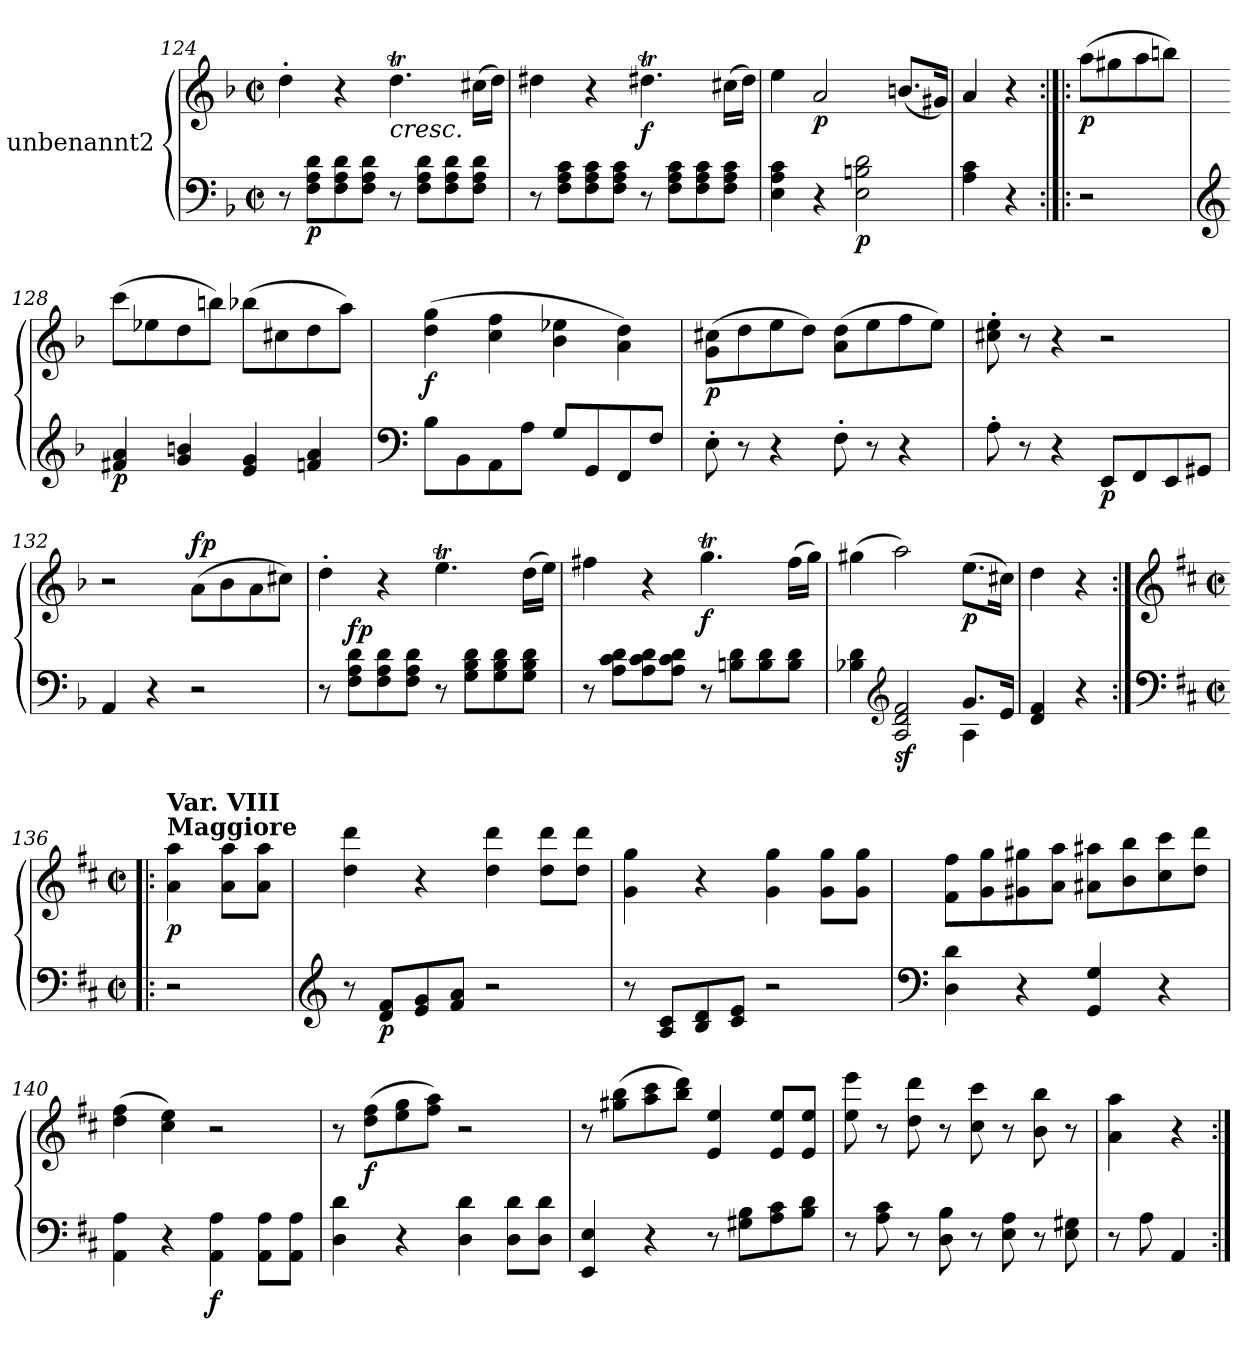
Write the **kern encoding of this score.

**kern	**kern	**dynam
*part1	*part1	*part1
*staff2	*staff1	*staff1/2
*I"unbenannt2	*	*
*clefF4	*clefG2	*
*k[b-]	*k[b-]	*
*M2/2	*M2/2	*
*met(c|)	*met(c|)	*
=124	=124	=124
8r	4dd'\	.
!	!	!LO:DY:b=2
8F\ 8A\ 8d\L	.	p
8F\ 8A\ 8d\	4r	.
8F\ 8A\ 8d\J	.	.
!	!LO:TX:b:i:t=cresc.	!
8r	4.ddT\	.
8F\ 8A\ 8d\L	.	.
8F\ 8A\ 8d\	.	.
8F\ 8A\ 8d\J	(>16cc#X\LL	.
.	16dd\JJ)	.
=125	=125	=125
8r	4dd#X\	.
8F\ 8A\ 8c\L	.	.
8F\ 8A\ 8c\	4r	.
8F\ 8A\ 8c\J	.	.
!	!	!LO:DY:b
8r	4.dd#Xt\	f
8F\ 8A\ 8c\L	.	.
8F\ 8A\ 8c\	.	.
8F\ 8A\ 8c\J	(>16cc#X\LL	.
.	16dd#\JJ)	.
=126	=126	=126
4E\ 4A\ 4c\	4ee\	.
!	!	!LO:DY:b
4r	2a/	p
!	!	!LO:DY:b=2
2E\ 2Bn\ 2d\	.	p
.	(<8.bn/L	.
.	16g#X/Jk)	.
=127	=127	=127
4A\ 4c\	4a/	.
4r	4r	.
!!LO:LB:g=z
=127X15:|!|:	=127X15:|!|:	=127X15:|!|:
!	!	!LO:DY:b
2r	(>8aa\L	p
.	8gg#X\	.
.	8aa\	.
.	8bbn\J)	.
=128	=128	=128
*clefG2	*	*
!	!	!LO:DY:b=2
4f#X/ 4a/	(>8ccc\L	p
.	8ee-X\	.
4g/ 4bn/	8dd\	.
.	8bbn\J)	.
4e/ 4g/	(>8bb-X\L	.
.	8cc#X\	.
4fn/ 4a/	8dd\	.
.	8aa\J)	.
=129	=129	=129
*clefF4	*	*
!	!	!LO:DY:b
8B-\L	(>4dd\ 4gg\	f
8BB-\	.	.
8AA\	4cc\ 4ff\	.
8A\J	.	.
8G/L	4b-\ 4ee-X\	.
8GG/	.	.
8FF/	4a\ 4dd\)	.
8F/J	.	.
=130	=130	=130
!	!	!LO:DY:b
8E'\	(>8g\ 8cc#X\L	p
8r	8dd\	.
4r	8ee\	.
.	8dd\J)	.
8F'\	(>8a\ 8dd\L	.
8r	8ee\	.
4r	8ff\	.
.	8ee\J)	.
=131	=131	=131
8A'\	8cc#X\' 8ee\'	.
8r	8r	.
4r	4r	.
!	!	!LO:DY:b=2
8EE/L	2r	p
8FF/	.	.
8EE/	.	.
8GG#X/J	.	.
!!LO:LB:g=z
=132	=132	=132
4AA/	2r	.
4r	.	.
!	!	!LO:DY:b
!	!	!LO:DY:n=1:a
2r	(>8a\L	f p
.	8b-\	.
.	8a\	.
.	8cc#X\J)	.
=133	=133	=133
8r	4dd'\	.
!	!	!LO:DY:b=2
!	!	!LO:DY:n=1:a=2
8F\ 8A\ 8d\L	.	f p
8F\ 8A\ 8d\	4r	.
8F\ 8A\ 8d\J	.	.
8r	4.eet\	.
8G\ 8B-\ 8d\L	.	.
8G\ 8B-\ 8d\	.	.
8G\ 8B-\ 8d\J	(>16dd\LL	.
.	16ee\JJ)	.
=134	=134	=134
8r	4ff#X\	.
8A\ 8c\ 8d\L	.	.
8A\ 8c\ 8d\	4r	.
8A\ 8c\ 8d\J	.	.
!	!	!LO:DY:b
8r	4.ggT\	f
8Bn\ 8d\L	.	.
8B\ 8d\	.	.
8B\ 8d\J	(>16ff#\LL	.
.	16gg\JJ)	.
=135	=135	=135
*^	*	*
4B-X\ 4d\	2.ryy	(>4gg#X\	.
*clefG2	*	*	*
!	!	!	!LO:DY:b=2
2A/ 2d/ 2f/	.	2aa\)	sf
!	!	!	!LO:DY:b
8.g/L	4A\	(>8.ee\L	p
16e/Jk	.	16cc#X\Jk)	.
*v	*v	*	*
=136	=136	=136
4d/ 4f/	4dd\	.
4r	4r	.
!!LO:LB:g=z
=136X16:|!|:	=136X16:|!|:	=136X16:|!|:
*clefF4	*clefG2	*
*k[f#c#]	*k[f#c#]	*
*M2/2	*M2/2	*
*met(c|)	*met(c|)	*
!	!LO:TX:a:B:t=Maggiore	!
!	!LO:TX:a:B:t=Var. VIII	!
!	!	!LO:DY:b
2r	4a\ 4aa\	p
.	8a\ 8aa\L	.
.	8a\ 8aa\J	.
=137	=137	=137
*clefG2	*	*
8r	4dd\ 4ddd\	.
!	!	!LO:DY:b=2
8d/ 8f#/L	.	p
8e/ 8g/	4r	.
8f#/ 8a/J	.	.
2r	4dd\ 4ddd\	.
.	8dd\ 8ddd\L	.
.	8dd\ 8ddd\J	.
=138	=138	=138
8r	4g\ 4gg\	.
8A/ 8c#/L	.	.
8B/ 8d/	4r	.
8c#/ 8e/J	.	.
2r	4g\ 4gg\	.
.	8g\ 8gg\L	.
.	8g\ 8gg\J	.
=139	=139	=139
*clefF4	*	*
4D\ 4d\	8f#\ 8ff#\L	.
.	8g\ 8gg\	.
4r	8g#X\ 8gg#X\	.
.	8a\ 8aa\J	.
4GG/ 4G/	8a#X\ 8aa#X\L	.
.	8b\ 8bb\	.
4r	8cc#\ 8ccc#\	.
.	8dd\ 8ddd\J	.
!!LO:LB:g=z
=140	=140	=140
4AA\ 4A\	(>4dd\ 4ff#\	.
4r	4cc#\ 4ee\)	.
!	!	!LO:DY:b=2
4AA\ 4A\	2r	f
8AA\ 8A\L	.	.
8AA\ 8A\J	.	.
=141	=141	=141
4D\ 4d\	8r	.
!	!	!LO:DY:b
.	(>8dd\ 8ff#\L	f
4r	8ee\ 8gg\	.
.	8ff#\ 8aa\J)	.
4D\ 4d\	2r	.
8D\ 8d\L	.	.
8D\ 8d\J	.	.
=142	=142	=142
4EE/ 4E/	8r	.
.	(>8gg#X\ 8bb\L	.
4r	8aa\ 8ccc#\	.
.	8bb\ 8ddd\J)	.
8r	4e/ 4ee/	.
8G#X\ 8B\L	.	.
8A\ 8c#\	8e/ 8ee/L	.
8B\ 8d\J	8e/ 8ee/J	.
!!LO:LB:g=z
=143	=143	=143
8r	8ee\ 8eee\	.
8A\ 8c#\	8r	.
8r	8dd\ 8ddd\	.
8D\ 8B\	8r	.
8r	8cc#\ 8ccc#\	.
8E\ 8A\	8r	.
8r	8b\ 8bb\	.
8E\ 8G#X\	8r	.
=144	=144	=144
8r	4a\ 4aa\	.
8A\	.	.
4AA/	4r	.
=:|!	=:|!	=:|!
*-	*-	*-
